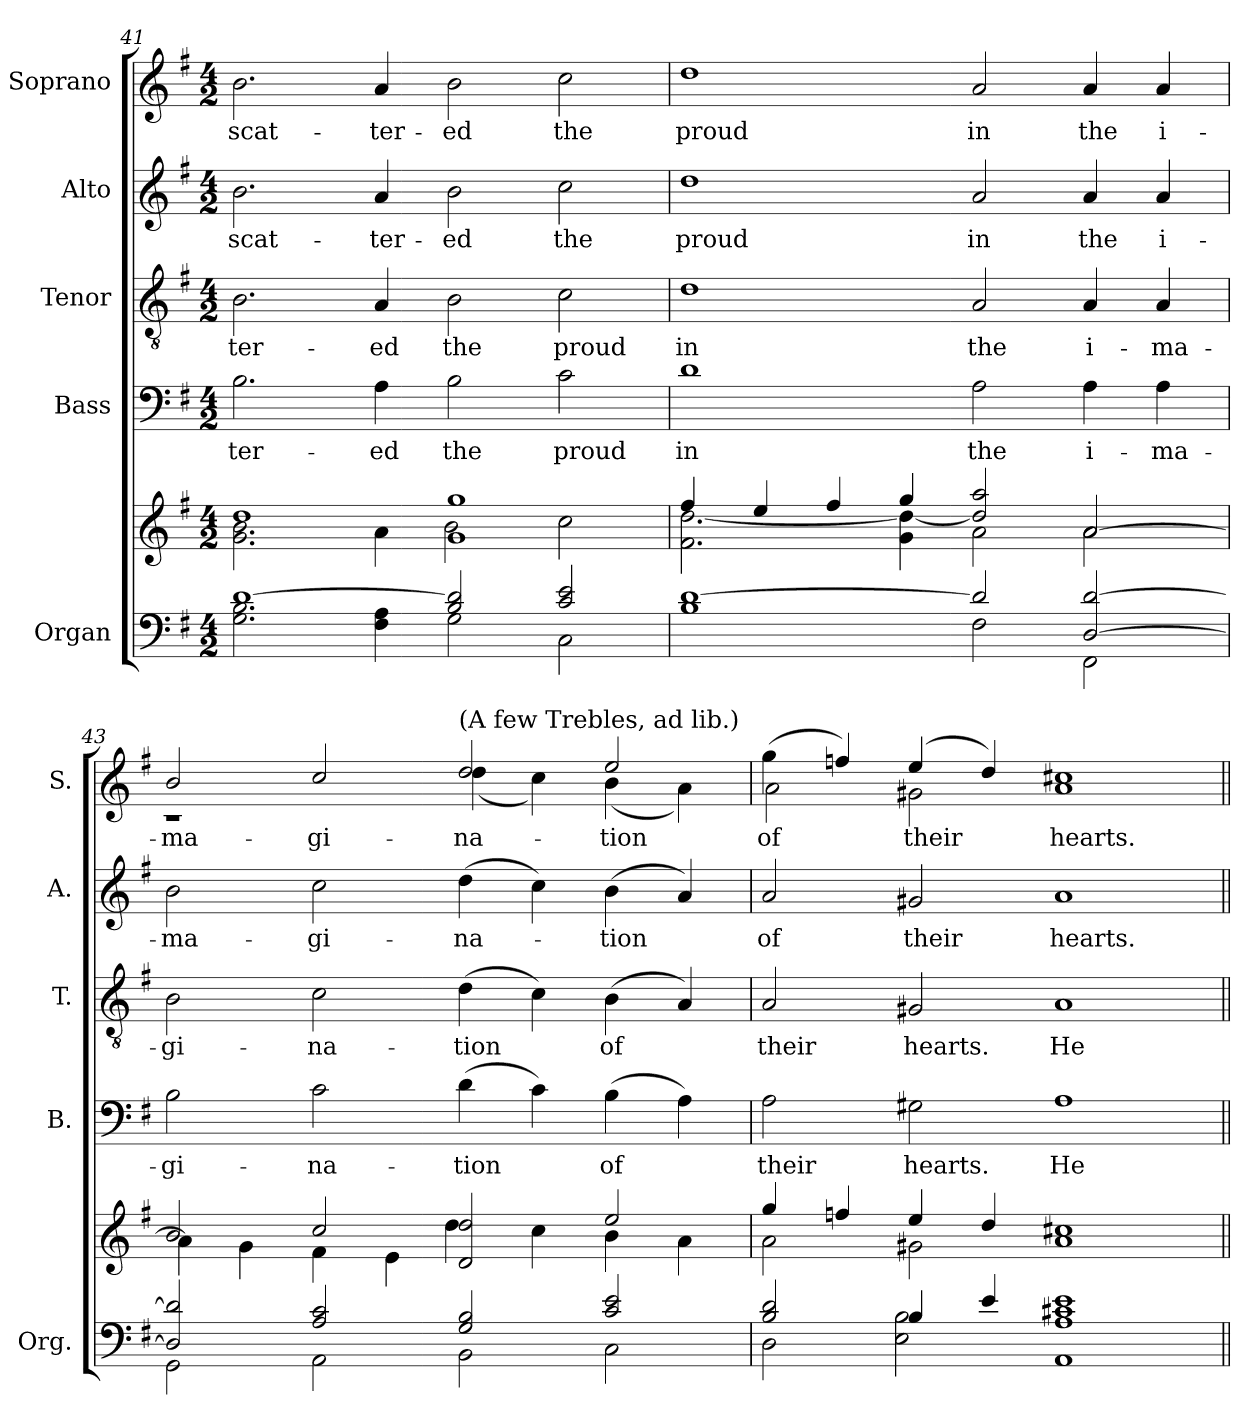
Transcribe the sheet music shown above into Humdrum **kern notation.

**kern	**kern	**kern	**text	**kern	**text	**kern	**text	**kern	**text
*part5	*part5	*part4	*part4	*part3	*part3	*part2	*part2	*part1	*part1
*staff6	*staff5	*staff4	*staff4	*staff3	*staff3	*staff2	*staff2	*staff1	*staff1
*I"Organ	*	*I"Bass	*	*I"Tenor	*	*I"Alto	*	*I"Soprano	*
*I'Org.	*	*I'B.	*	*I'T.	*	*I'A.	*	*I'S.	*
*clefF4	*clefG2	*clefF4	*	*clefGv2	*	*clefG2	*	*clefG2	*
*	*	*	*	*ITrd7c12	*	*	*	*	*
*k[f#]	*k[f#]	*k[f#]	*	*k[f#]	*	*k[f#]	*	*k[f#]	*
*G:	*G:	*G:	*	*G:	*	*G:	*	*G:	*
*M4/2	*M4/2	*M4/2	*	*M4/2	*	*M4/2	*	*M4/2	*
=41	=41	=41	=41	=41	=41	=41	=41	=41	=41
*^	*^	*	*	*	*	*	*	*	*
!	!	!	!	!	!LO:LY:b:color=#000000	!	!	!	!	!	!
!	!	!	!	!	!	!	!LO:LY:b:color=#000000	!	!	!	!
!	!	!	!	!	!	!	!	!	!LO:LY:b:color=#000000	!	!
!	!	!	!	!	!	!	!	!	!	!	!LO:LY:b:color=#000000
[1di	2.Gi\ 2.Bi	1ddi	2.gi\ 2.bi	2.Bi\	-ter-	2.BBi\	-ter-	2.bi\	scat-	2.bi\	scat-
!	!	!	!	!	!LO:LY:b:color=#000000	!	!	!	!	!	!
!	!	!	!	!	!	!	!LO:LY:b:color=#000000	!	!	!	!
!	!	!	!	!	!	!	!	!	!LO:LY:b:color=#000000	!	!
!	!	!	!	!	!	!	!	!	!	!	!LO:LY:b:color=#000000
.	4F#i\ 4Ai	.	4ai\	4Ai\	-ed	4AAi/	-ed	4ai/	-ter-	4ai/	-ter-
!	!	!	!	!	!LO:LY:b:color=#000000	!	!	!	!	!	!
!	!	!	!	!	!	!	!LO:LY:b:color=#000000	!	!	!	!
!	!	!	!	!	!	!	!	!	!LO:LY:b:color=#000000	!	!
!	!	!	!	!	!	!	!	!	!	!	!LO:LY:b:color=#000000
2Bi/ 2di]	2Gi\	1gi 1ggi	2bi\	2Bi\	the	2BBi\	the	2bi\	-ed	2bi\	-ed
!	!	!	!	!	!LO:LY:b:color=#000000	!	!	!	!	!	!
!	!	!	!	!	!	!	!LO:LY:b:color=#000000	!	!	!	!
!	!	!	!	!	!	!	!	!	!LO:LY:b:color=#000000	!	!
!	!	!	!	!	!	!	!	!	!	!	!LO:LY:b:color=#000000
2ci/ 2ei	2Ci\	.	2cci\	2ci\	proud	2Ci\	proud	2cci\	the	2cci\	the
=42	=42	=42	=42	=42	=42	=42	=42	=42	=42	=42	=42
!	!	!	!	!	!LO:LY:b:color=#000000	!	!	!	!	!	!
!	!	!	!	!	!	!	!LO:LY:b:color=#000000	!	!	!	!
!	!	!	!	!	!	!	!	!	!LO:LY:b:color=#000000	!	!
!	!	!	!	!	!	!	!	!	!	!	!LO:LY:b:color=#000000
*	*	*	*^	*	*	*	*	*	*	*	*
[1di	1Bi	4ff#i/	2.f#i\ [2.ddi	1..ryy	1di	in	1Di	in	1ddi	proud	1ddi	proud
.	.	4eei/	.	.	.	.	.	.	.	.	.	.
.	.	4ff#i/	.	.	.	.	.	.	.	.	.	.
.	.	4ggi/	4gi\ 4ddi_	.	.	.	.	.	.	.	.	.
!	!	!	!	!	!	!LO:LY:b:color=#000000	!	!	!	!	!	!
!	!	!	!	!	!	!	!	!LO:LY:b:color=#000000	!	!	!	!
!	!	!	!	!	!	!	!	!	!	!LO:LY:b:color=#000000	!	!
!	!	!	!	!	!	!	!	!	!	!	!	!LO:LY:b:color=#000000
2di/]	2F#i\	2ddi/] 2aai	2ai\	.	2Ai\	the	2AAi/	the	2ai/	in	2ai/	in
!	!	!	!	!	!	!LO:LY:b:color=#000000	!	!	!	!	!	!
!	!	!	!	!	!	!	!	!LO:LY:b:color=#000000	!	!	!	!
!	!	!	!	!	!	!	!	!	!	!LO:LY:b:color=#000000	!	!
!	!	!	!	!	!	!	!	!	!	!	!	!LO:LY:b:color=#000000
[2Di/ [2di	2FF#i\	[2ai/	2ai\	.	4Ai\	i-	4AAi/	i-	4ai/	the	4ai/	the
!	!	!	!	!	!	!LO:LY:b:color=#000000	!	!	!	!	!	!
!	!	!	!	!	!	!	!	!LO:LY:b:color=#000000	!	!	!	!
!	!	!	!	!	!	!	!	!	!	!LO:LY:b:color=#000000	!	!
!	!	!	!	!	!	!	!	!	!	!	!	!LO:LY:b:color=#000000
.	.	.	.	4ryy	4Ai\	-ma-	4AAi/	-ma-	4ai/	i-	4ai/	i-
*	*	*	*v	*v	*	*	*	*	*	*	*	*
=43	=43	=43	=43	=43	=43	=43	=43	=43	=43	=43	=43
*	*	*	*^	*	*	*	*	*	*	*	*
!	!	!	!	!	!	!LO:LY:b:color=#000000	!	!	!	!	!	!
*	*	*	*v	*v	*	*	*	*	*	*	*	*
*	*	*	*^	*	*	*	*	*	*	*	*
!	!	!	!	!	!	!	!	!LO:LY:b:color=#000000	!	!	!	!
*	*	*	*v	*v	*	*	*	*	*	*	*	*
*	*	*	*^	*	*	*	*	*	*	*	*
!	!	!	!	!	!	!	!	!	!	!LO:LY:b:color=#000000	!	!
*	*	*	*v	*v	*	*	*	*	*	*	*	*
*	*	*	*^	*	*	*	*	*	*	*	*
!	!	!	!	!	!	!	!	!	!	!	!	!LO:LY:b:color=#000000
*	*	*	*v	*v	*	*	*	*	*	*	*^	*
2Di/] 2di]	2GGi\	2bi/	4ai\]	2Bi\	-gi-	2BBi\	-gi-	2bi\	-ma-	2bi/	1r	-ma-
.	.	.	4gi\	.	.	.	.	.	.	.	.	.
!	!	!	!	!	!LO:LY:b:color=#000000	!	!	!	!	!	!	!
!	!	!	!	!	!	!	!LO:LY:b:color=#000000	!	!	!	!	!
!	!	!	!	!	!	!	!	!	!LO:LY:b:color=#000000	!	!	!
!	!	!	!	!	!	!	!	!	!	!	!	!LO:LY:b:color=#000000
2Ai/ 2ci	2AAi\	2cci/	4f#i\	2ci\	-na-	2Ci\	-na-	2cci\	-gi-	2cci/	.	-gi-
.	.	.	4ei\	.	.	.	.	.	.	.	.	.
!	!	!	!	!	!LO:LY:b:color=#000000	!	!	!	!	!	!	!
!	!	!	!	!	!	!	!LO:LY:b:color=#000000	!	!	!	!	!
!	!	!	!	!	!	!	!	!	!LO:LY:b:color=#000000	!	!	!
!	!	!	!	!	!	!	!	!	!	!LO:TX:a:t=(A few Trebles, ad lib.)	!	!
!	!	!	!	!	!	!	!	!	!	!	!	!LO:LY:b:color=#000000
2Gi/ 2Bi	2BBi\	2di/ 2ddi	4ddi\	(4di\	-tion	(4Di\	-tion	(4ddi\	-na-	2ddi/	(4ddi\	-na-
.	.	.	4cci\	4ci\)	.	4Ci\)	.	4cci\)	.	.	4cci\)	.
!	!	!	!	!	!LO:LY:b:color=#000000	!	!	!	!	!	!	!
!	!	!	!	!	!	!	!LO:LY:b:color=#000000	!	!	!	!	!
!	!	!	!	!	!	!	!	!	!LO:LY:b:color=#000000	!	!	!
!	!	!	!	!	!	!	!	!	!	!	!	!LO:LY:b:color=#000000
2ci/ 2ei	2Ci\	2eei/	4bi\	(4Bi\	of	(4BBi\	of	(4bi\	-tion	2eei/	(4bi\	-tion
.	.	.	4ai\	4Ai\)	.	4AAi/)	.	4ai/)	.	.	4ai\)	.
=44	=44	=44	=44	=44	=44	=44	=44	=44	=44	=44	=44	=44
!	!	!	!	!	!LO:LY:b:color=#000000	!	!	!	!	!	!	!
!	!	!	!	!	!	!	!LO:LY:b:color=#000000	!	!	!	!	!
!	!	!	!	!	!	!	!	!	!LO:LY:b:color=#000000	!	!	!
!	!	!	!	!	!	!	!	!	!	!	!	!LO:LY:b:color=#000000
2Bi/ 2di	2Di\	4ggi/	2ai\	2Ai\	their	2AAi/	their	2ai/	of	(4ggi\	2ai\	of
.	.	4ffni/	.	.	.	.	.	.	.	4ffni/)	.	.
!	!	!	!	!	!LO:LY:b:color=#000000	!	!	!	!	!	!	!
!	!	!	!	!	!	!	!LO:LY:b:color=#000000	!	!	!	!	!
!	!	!	!	!	!	!	!	!	!LO:LY:b:color=#000000	!	!	!
!	!	!	!	!	!	!	!	!	!	!	!	!LO:LY:b:color=#000000
4Bi/	2Ei\ 2Bi	4eei/	2g#Xi\	2G#Xi\	hearts.	2GG#Xi/	hearts.	2g#Xi/	their	(4eei/	2g#Xi\	their
4ei/	.	4ddi/	.	.	.	.	.	.	.	4ddi/)	.	.
!	!	!	!	!	!LO:LY:b:color=#000000	!	!	!	!	!	!	!
!	!	!	!	!	!	!	!LO:LY:b:color=#000000	!	!	!	!	!
!	!	!	!	!	!	!	!	!	!LO:LY:b:color=#000000	!	!	!
!	!	!	!	!	!	!	!	!	!	!	!	!LO:LY:b:color=#000000
1Ai 1c#Xi 1ei	1AAi	1cc#Xi	1ai	1Ai	He	1AAi	He	1ai	hearts.	1cc#Xi	1ai	hearts.
*v	*v	*	*	*	*	*	*	*	*	*v	*v	*
*	*v	*v	*	*	*	*	*	*	*	*
=||	=||	=||	=||	=||	=||	=||	=||	=||	=||
*-	*-	*-	*-	*-	*-	*-	*-	*-	*-
